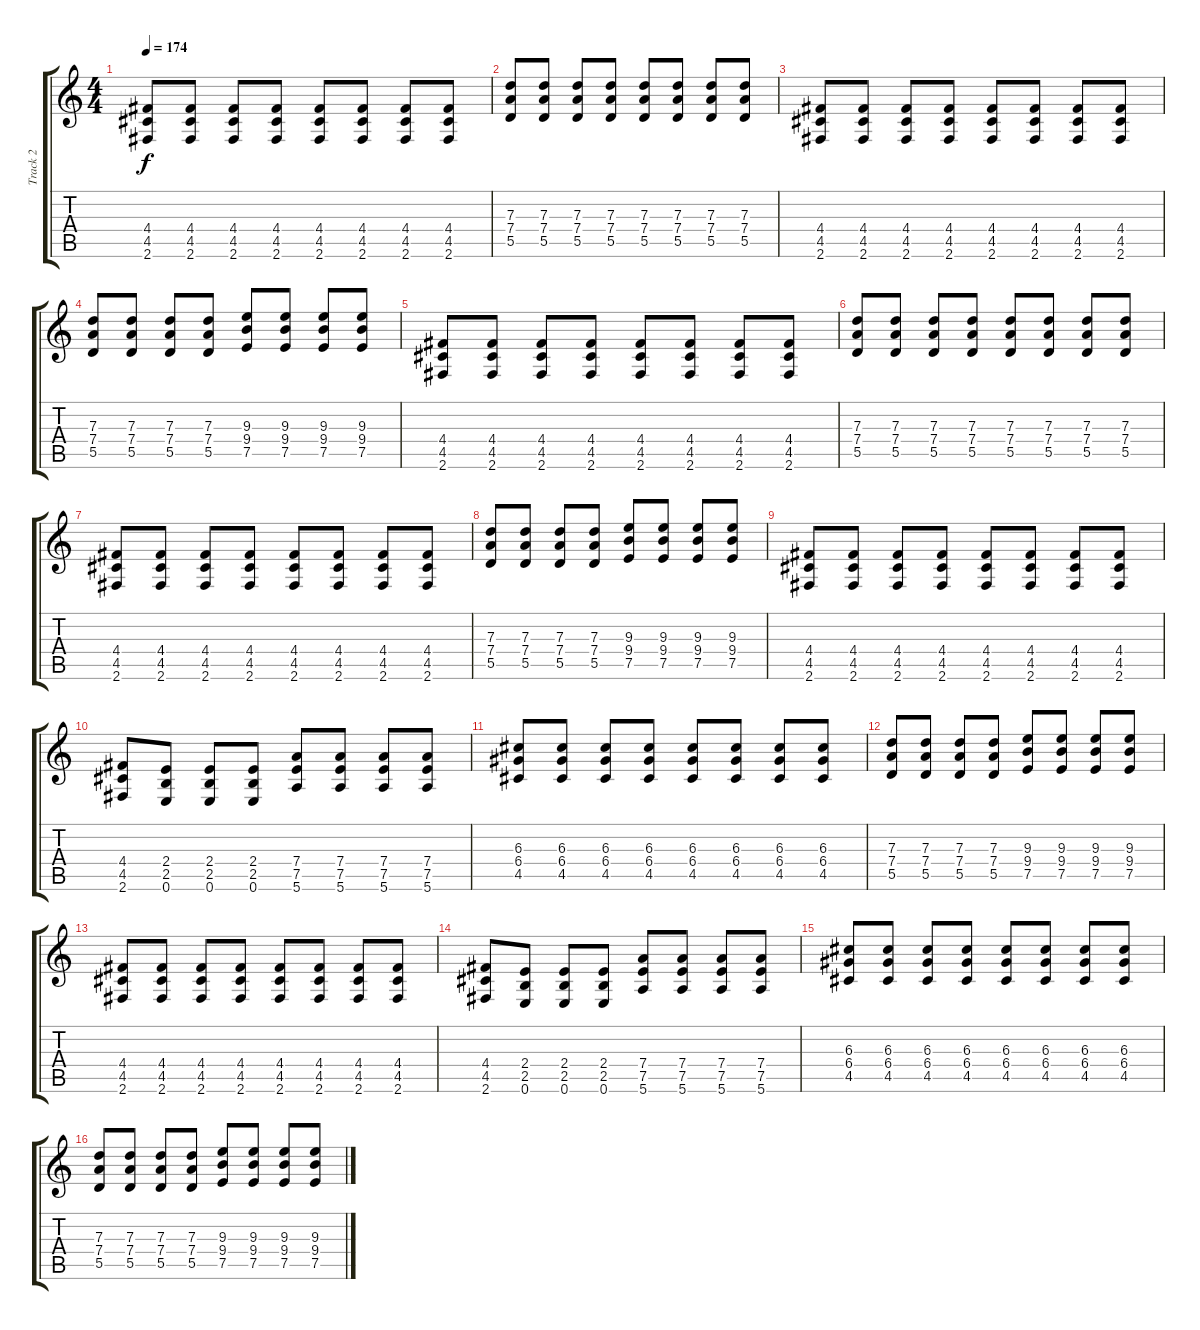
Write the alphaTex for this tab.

\track ("Track 2" "Track 2") {instrument overdrivenguitar}
\staff {score tabs}
\tuning (E4 B3 G3 D3 A2 E2) {hide}
\ts (4 4)
\tempo 174
\clef g2
\ks c
(4.4 4.5 2.6).8{dy f} (4.4 4.5 2.6).8 (4.4 4.5 2.6).8 (4.4 4.5 2.6).8 (4.4 4.5 2.6).8 (4.4 4.5 2.6).8 (4.4 4.5 2.6).8 (4.4 4.5 2.6).8 |
(7.3 7.4 5.5).8 (7.3 7.4 5.5).8 (7.3 7.4 5.5).8 (7.3 7.4 5.5).8 (7.3 7.4 5.5).8 (7.3 7.4 5.5).8 (7.3 7.4 5.5).8 (7.3 7.4 5.5).8 |
(4.4 4.5 2.6).8 (4.4 4.5 2.6).8 (4.4 4.5 2.6).8 (4.4 4.5 2.6).8 (4.4 4.5 2.6).8 (4.4 4.5 2.6).8 (4.4 4.5 2.6).8 (4.4 4.5 2.6).8 |
(7.3 7.4 5.5).8 (7.3 7.4 5.5).8 (7.3 7.4 5.5).8 (7.3 7.4 5.5).8 (9.3 9.4 7.5).8 (9.3 9.4 7.5).8 (9.3 9.4 7.5).8 (9.3 9.4 7.5).8 |
(4.4 4.5 2.6).8 (4.4 4.5 2.6).8 (4.4 4.5 2.6).8 (4.4 4.5 2.6).8 (4.4 4.5 2.6).8 (4.4 4.5 2.6).8 (4.4 4.5 2.6).8 (4.4 4.5 2.6).8 |
(7.3 7.4 5.5).8 (7.3 7.4 5.5).8 (7.3 7.4 5.5).8 (7.3 7.4 5.5).8 (7.3 7.4 5.5).8 (7.3 7.4 5.5).8 (7.3 7.4 5.5).8 (7.3 7.4 5.5).8 |
(4.4 4.5 2.6).8 (4.4 4.5 2.6).8 (4.4 4.5 2.6).8 (4.4 4.5 2.6).8 (4.4 4.5 2.6).8 (4.4 4.5 2.6).8 (4.4 4.5 2.6).8 (4.4 4.5 2.6).8 |
(7.3 7.4 5.5).8 (7.3 7.4 5.5).8 (7.3 7.4 5.5).8 (7.3 7.4 5.5).8 (9.3 9.4 7.5).8 (9.3 9.4 7.5).8 (9.3 9.4 7.5).8 (9.3 9.4 7.5).8 |
(4.4 4.5 2.6).8 (4.4 4.5 2.6).8 (4.4 4.5 2.6).8 (4.4 4.5 2.6).8 (4.4 4.5 2.6).8 (4.4 4.5 2.6).8 (4.4 4.5 2.6).8 (4.4 4.5 2.6).8 |
(4.4 4.5 2.6).8 (2.4 2.5 0.6).8 (2.4 2.5 0.6).8 (2.4 2.5 0.6).8 (7.4 7.5 5.6).8 (7.4 7.5 5.6).8 (7.4 7.5 5.6).8 (7.4 7.5 5.6).8 |
(6.3 6.4 4.5).8 (6.3 6.4 4.5).8 (6.3 6.4 4.5).8 (6.3 6.4 4.5).8 (6.3 6.4 4.5).8 (6.3 6.4 4.5).8 (6.3 6.4 4.5).8 (6.3 6.4 4.5).8 |
(7.3 7.4 5.5).8 (7.3 7.4 5.5).8 (7.3 7.4 5.5).8 (7.3 7.4 5.5).8 (9.3 9.4 7.5).8 (9.3 9.4 7.5).8 (9.3 9.4 7.5).8 (9.3 9.4 7.5).8 |
(4.4 4.5 2.6).8 (4.4 4.5 2.6).8 (4.4 4.5 2.6).8 (4.4 4.5 2.6).8 (4.4 4.5 2.6).8 (4.4 4.5 2.6).8 (4.4 4.5 2.6).8 (4.4 4.5 2.6).8 |
(4.4 4.5 2.6).8 (2.4 2.5 0.6).8 (2.4 2.5 0.6).8 (2.4 2.5 0.6).8 (7.4 7.5 5.6).8 (7.4 7.5 5.6).8 (7.4 7.5 5.6).8 (7.4 7.5 5.6).8 |
(6.3 6.4 4.5).8 (6.3 6.4 4.5).8 (6.3 6.4 4.5).8 (6.3 6.4 4.5).8 (6.3 6.4 4.5).8 (6.3 6.4 4.5).8 (6.3 6.4 4.5).8 (6.3 6.4 4.5).8 |
(7.3 7.4 5.5).8 (7.3 7.4 5.5).8 (7.3 7.4 5.5).8 (7.3 7.4 5.5).8 (9.3 9.4 7.5).8 (9.3 9.4 7.5).8 (9.3 9.4 7.5).8 (9.3 9.4 7.5).8
